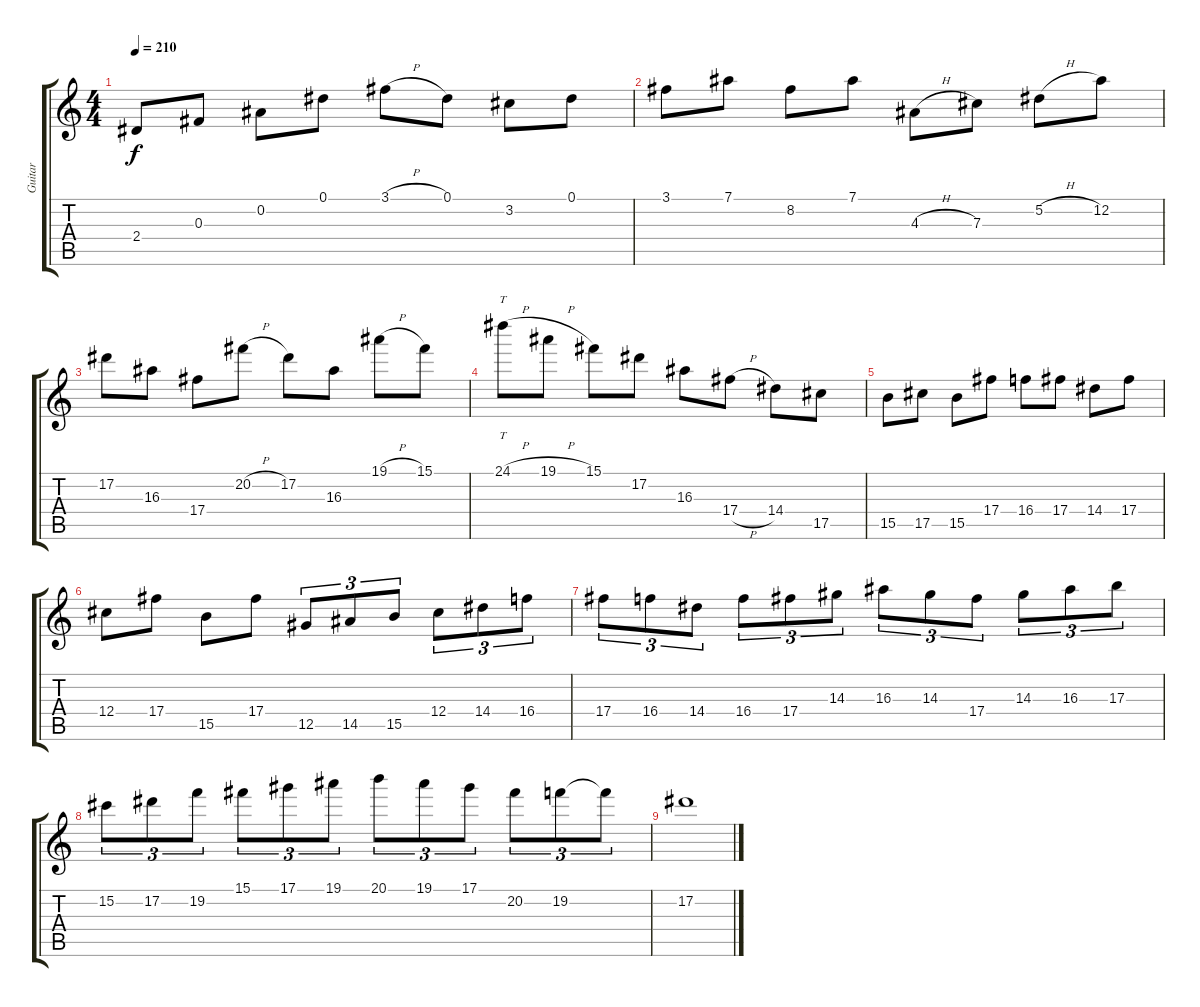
\track ("Guitar " "Guitar ") {instrument distortionguitar}
\staff {score tabs}
\tuning (Eb4 Bb3 Gb3 Db3 Ab2 Eb2) {hide}
\ts (4 4)
\tempo 210
\clef g2
\ks c
2.4.8{dy f instrument distortionguitar} 0.3.8 0.2.8 0.1.8 3.1{h}.8 0.1.8 3.2.8 0.1.8 |
3.1.8 7.1.8 8.2.8 7.1.8 4.3{h}.8 7.3.8 5.2{h}.8 12.2.8 |
17.2.8 16.3.8 17.4.8 20.2{h}.8 17.2.8 16.3.8 19.1{h}.8 15.1.8 |
24.1{h}.8{tt} 19.1{h}.8 15.1.8 17.2.8 16.3.8 17.4{h}.8 14.4.8 17.5.8 |
15.5.8 17.5.8 15.5.8 17.4.8 16.4.8 17.4.8 14.4.8 17.4.8 |
12.4.8 17.4.8 15.5.8 17.4.8 12.5.8{tu (3 2)} 14.5.8{tu (3 2)} 15.5.8{tu (3 2)} 12.4.8{tu (3 2)} 14.4.8{tu (3 2)} 16.4.8{tu (3 2)} |
17.4.8{tu (3 2)} 16.4.8{tu (3 2)} 14.4.8{tu (3 2)} 16.4.8{tu (3 2)} 17.4.8{tu (3 2)} 14.3.8{tu (3 2)} 16.3.8{tu (3 2)} 14.3.8{tu (3 2)} 17.4.8{tu (3 2)} 14.3.8{tu (3 2)} 16.3.8{tu (3 2)} 17.3.8{tu (3 2)} |
15.2.8{tu (3 2)} 17.2.8{tu (3 2)} 19.2.8{tu (3 2)} 15.1.8{tu (3 2)} 17.1.8{tu (3 2)} 19.1.8{tu (3 2)} 20.1.8{tu (3 2)} 19.1.8{tu (3 2)} 17.1.8{tu (3 2)} 20.2.8{tu (3 2)} 19.2.8{tu (3 2)} 19.2{t}.8{tu (3 2)} |
17.2.1
